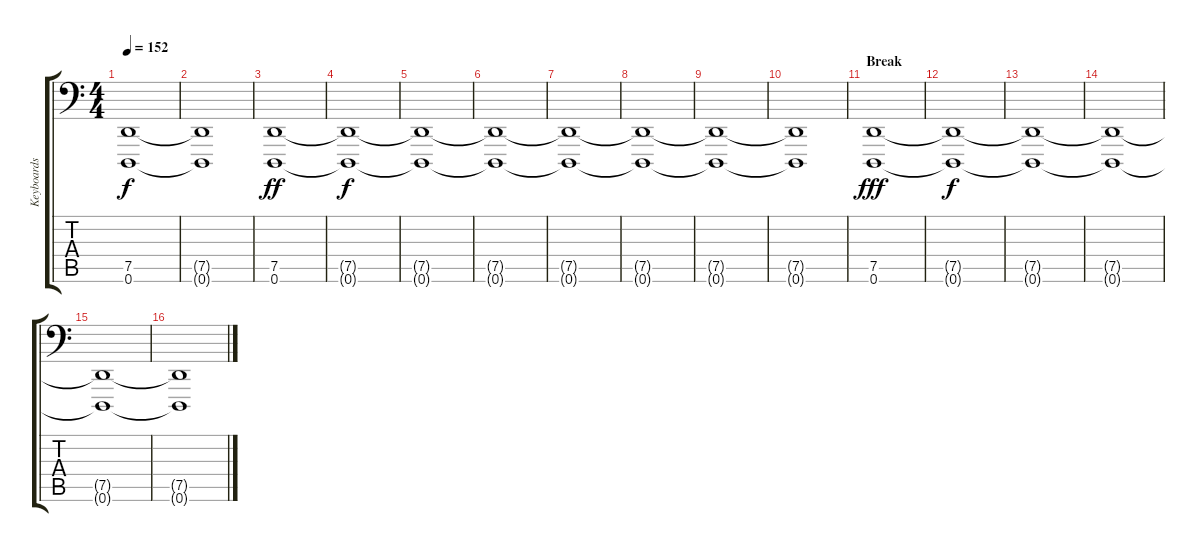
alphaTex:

\track ("Keyboards" "Keyboards") {instrument stringensemble1}
\staff {score tabs}
\tuning (D3 A2 F2 C2 G1 D1) {hide}
\ts (4 4)
\tempo 152
\clef f4
\ks c
(7.5{t} 0.6{t}).1{dy f} |
(7.5{t} 0.6{t}).1 |
(7.5 0.6).1{dy ff} |
(7.5{t} 0.6{t}).1{dy f} |
(7.5{t} 0.6{t}).1 |
(7.5{t} 0.6{t}).1 |
(7.5{t} 0.6{t}).1 |
(7.5{t} 0.6{t}).1 |
(7.5{t} 0.6{t}).1 |
(7.5{t} 0.6{t}).1 |
\section ("" "Break")
(7.5 0.6).1{dy fff} |
(7.5{t} 0.6{t}).1{dy f} |
(7.5{t} 0.6{t}).1 |
(7.5{t} 0.6{t}).1 |
(7.5{t} 0.6{t}).1 |
(7.5{t} 0.6{t}).1
